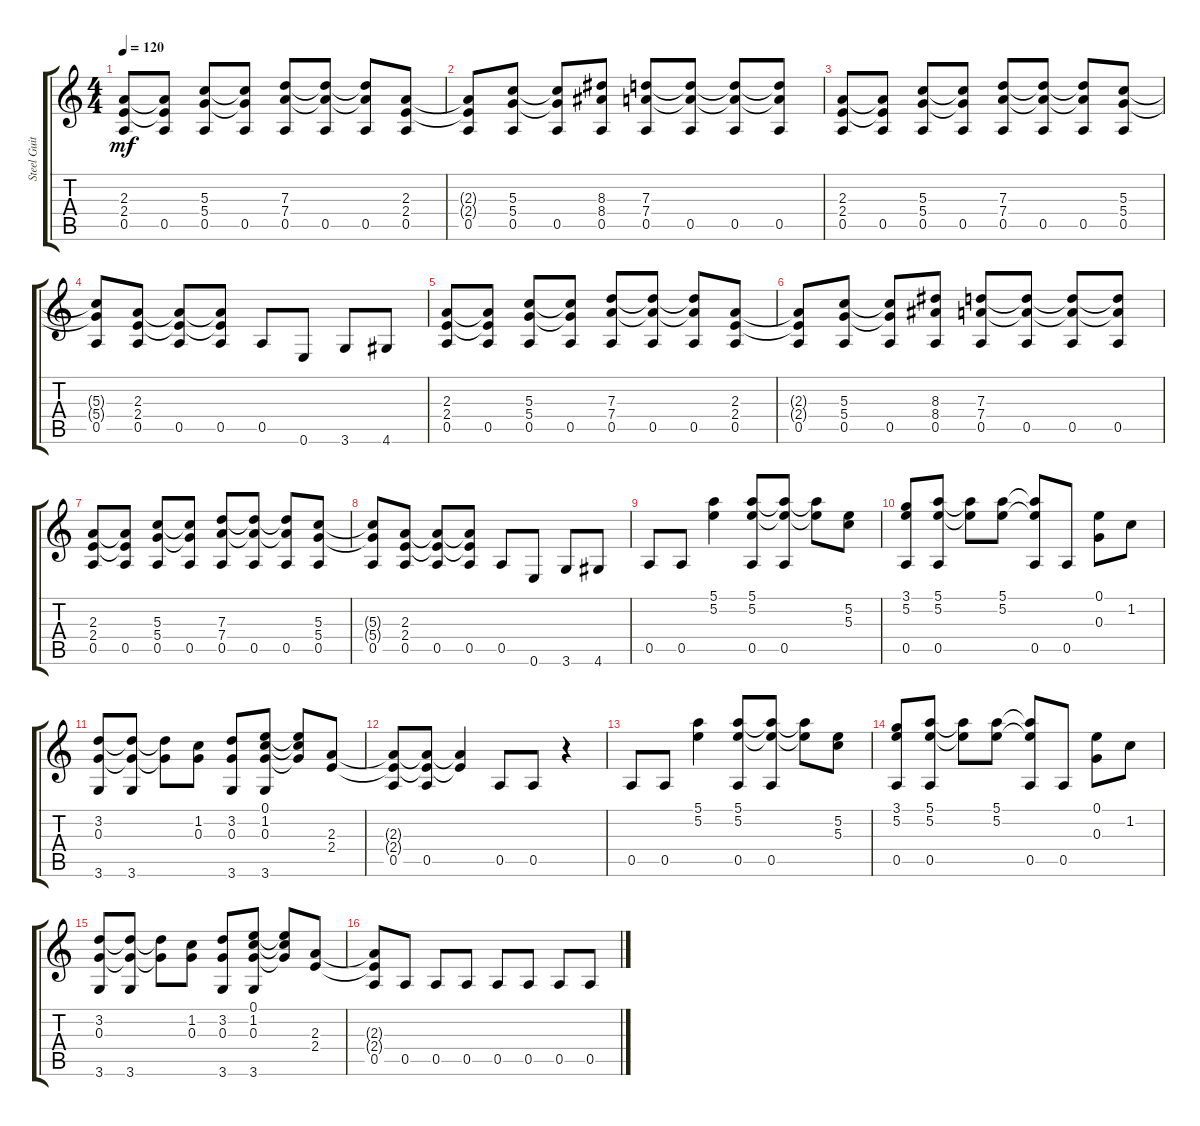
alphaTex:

\track ("Steel Guitar" "Steel Guit") {instrument acousticguitarsteel}
\staff {score tabs}
\tuning (E4 B3 G3 D3 A2 E2) {hide}
\ts (4 4)
\tempo 120
\clef g2
\ks c
(2.3 2.4 0.5).8{dy mf} (2.3{t} 2.4{t} 0.5).8 (5.3 5.4 0.5).8 (5.3{t} 5.4{t} 0.5).8 (7.3 7.4 0.5).8 (7.3{t} 7.4{t} 0.5).8 (7.3{t} 7.4{t} 0.5).8 (2.3 2.4 0.5).8 |
(2.3{t} 2.4{t} 0.5).8 (5.3 5.4 0.5).8 (5.3{t} 5.4{t} 0.5).8 (8.3 8.4 0.5).8 (7.3 7.4 0.5).8 (7.3{t} 7.4{t} 0.5).8 (7.3{t} 7.4{t} 0.5).8 (7.3{t} 7.4{t} 0.5).8 |
(2.3 2.4 0.5).8 (2.3{t} 2.4{t} 0.5).8 (5.3 5.4 0.5).8 (5.3{t} 5.4{t} 0.5).8 (7.3 7.4 0.5).8 (7.3{t} 7.4{t} 0.5).8 (7.3{t} 7.4{t} 0.5).8 (5.3 5.4 0.5).8 |
(5.3{t} 5.4{t} 0.5).8 (2.3 2.4 0.5).8 (2.3{t} 2.4{t} 0.5).8 (2.3{t} 2.4{t} 0.5).8 0.5.8 0.6.8 3.6.8 4.6.8 |
(2.3 2.4 0.5).8 (2.3{t} 2.4{t} 0.5).8 (5.3 5.4 0.5).8 (5.3{t} 5.4{t} 0.5).8 (7.3 7.4 0.5).8 (7.3{t} 7.4{t} 0.5).8 (7.3{t} 7.4{t} 0.5).8 (2.3 2.4 0.5).8 |
(2.3{t} 2.4{t} 0.5).8 (5.3 5.4 0.5).8 (5.3{t} 5.4{t} 0.5).8 (8.3 8.4 0.5).8 (7.3 7.4 0.5).8 (7.3{t} 7.4{t} 0.5).8 (7.3{t} 7.4{t} 0.5).8 (7.3{t} 7.4{t} 0.5).8 |
(2.3 2.4 0.5).8 (2.3{t} 2.4{t} 0.5).8 (5.3 5.4 0.5).8 (5.3{t} 5.4{t} 0.5).8 (7.3 7.4 0.5).8 (7.3{t} 7.4{t} 0.5).8 (7.3{t} 7.4{t} 0.5).8 (5.3 5.4 0.5).8 |
(5.3{t} 5.4{t} 0.5).8 (2.3 2.4 0.5).8 (2.3{t} 2.4{t} 0.5).8 (2.3{t} 2.4{t} 0.5).8 0.5.8 0.6.8 3.6.8 4.6.8 |
0.5.8 0.5.8 (5.1 5.2).4 (5.1 5.2 0.5).8 (5.1{t} 5.2{t} 0.5).8 (5.1{t} 5.2{t}).8 (5.2 5.3).8 |
(3.1 5.2 0.5).8 (5.1 5.2 0.5).8 (5.1{t} 5.2{t}).8 (5.1 5.2).8 (5.1{t} 5.2{t} 0.5).8 0.5.8 (0.1 0.3).8 1.2.8 |
(3.2 0.3 3.6).8 (3.2{t} 0.3{t} 3.6).8 (3.2{t} 0.3{t}).8 (1.2 0.3).8 (3.2 0.3 3.6).8 (0.1 1.2 0.3 3.6).8 (0.1{t} 1.2{t} 0.3{t}).8 (2.3 2.4).8 |
(2.3{t} 2.4{t} 0.5).8 (2.3{t} 2.4{t} 0.5).8 (2.3{t} 2.4{t}).4 0.5.8 0.5.8 r.4 |
0.5.8 0.5.8 (5.1 5.2).4 (5.1 5.2 0.5).8 (5.1{t} 5.2{t} 0.5).8 (5.1{t} 5.2{t}).8 (5.2 5.3).8 |
(3.1 5.2 0.5).8 (5.1 5.2 0.5).8 (5.1{t} 5.2{t}).8 (5.1 5.2).8 (5.1{t} 5.2{t} 0.5).8 0.5.8 (0.1 0.3).8 1.2.8 |
(3.2 0.3 3.6).8 (3.2{t} 0.3{t} 3.6).8 (3.2{t} 0.3{t}).8 (1.2 0.3).8 (3.2 0.3 3.6).8 (0.1 1.2 0.3 3.6).8 (0.1{t} 1.2{t} 0.3{t}).8 (2.3 2.4).8 |
(2.3{t} 2.4{t} 0.5).8 0.5.8 0.5.8 0.5.8 0.5.8 0.5.8 0.5.8 0.5.8
